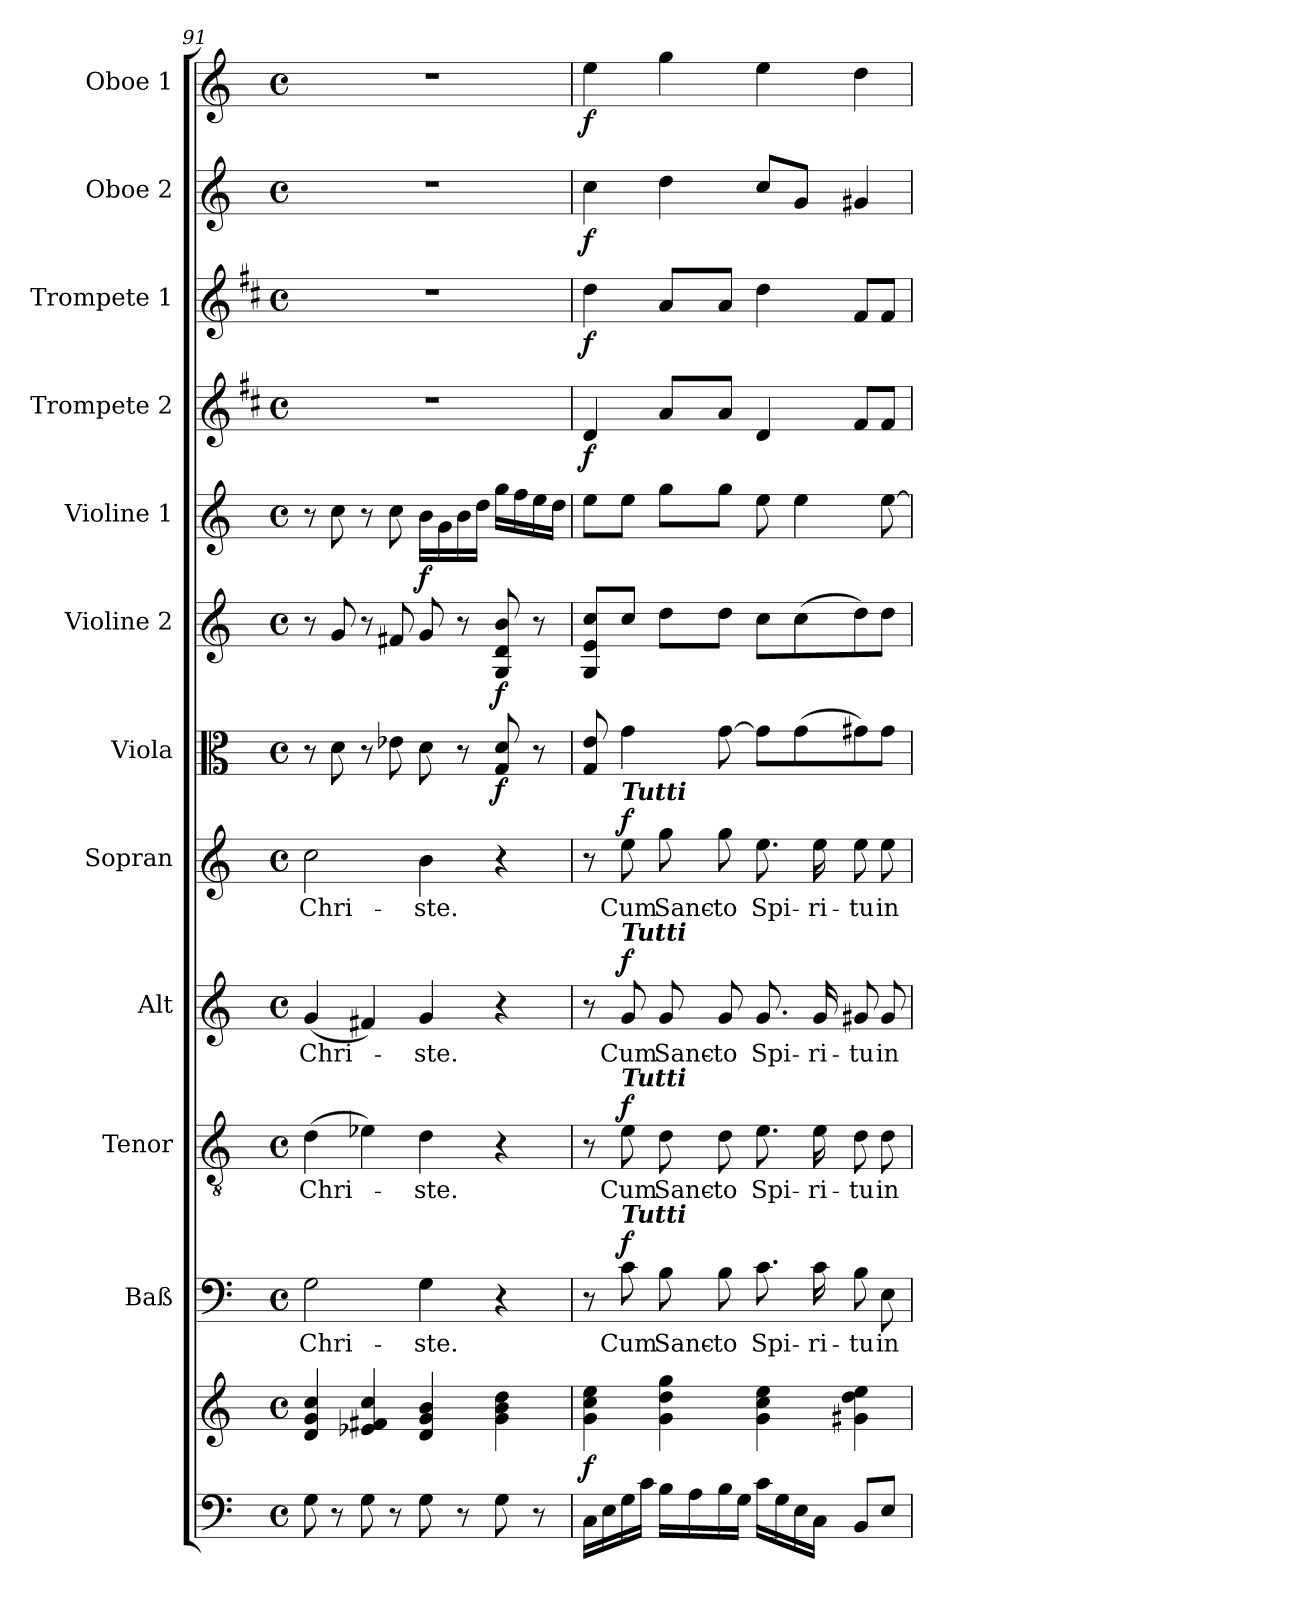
**kern	**kern	**dynam	**kern	**text	**dynam	**kern	**text	**dynam	**kern	**text	**dynam	**kern	**text	**dynam	**kern	**dynam	**kern	**dynam	**kern	**dynam	**kern	**dynam	**kern	**dynam	**kern	**dynam	**kern	**dynam
*part12	*part12	*part12	*part11	*part11	*part11	*part10	*part10	*part10	*part9	*part9	*part9	*part8	*part8	*part8	*part7	*part7	*part6	*part6	*part5	*part5	*part4	*part4	*part3	*part3	*part2	*part2	*part1	*part1
*staff13	*staff12	*staff12/13	*staff11	*staff11	*staff11	*staff10	*staff10	*staff10	*staff9	*staff9	*staff9	*staff8	*staff8	*staff8	*staff7	*staff7	*staff6	*staff6	*staff5	*staff5	*staff4	*staff4	*staff3	*staff3	*staff2	*staff2	*staff1	*staff1
*	*	*	*I"Baß	*	*	*I"Tenor	*	*	*I"Alt	*	*	*I"Sopran	*	*	*I"Viola	*	*I"Violine 2	*	*I"Violine 1	*	*I"Trompete 2	*	*I"Trompete 1	*	*I"Oboe 2	*	*I"Oboe 1	*
*	*	*	*I'Baß	*	*	*I'Ten	*	*	*I'Alt	*	*	*I'Sop	*	*	*I'Vla.	*	*I'Vln. 2	*	*I'Vln. 1	*	*I'Trp. 2	*	*I'Trp. 1	*	*I'Ob. 2	*	*I'Ob. 1	*
*clefF4	*clefG2	*	*clefF4	*	*	*clefGv2	*	*	*clefG2	*	*	*clefG2	*	*	*clefC3	*	*clefG2	*	*clefG2	*	*clefG2	*	*clefG2	*	*clefG2	*	*clefG2	*
*	*	*	*	*	*	*	*	*	*	*	*	*	*	*	*	*	*	*	*	*	*ITrd1c2	*	*ITrd1c2	*	*	*	*	*
*k[]	*k[]	*	*k[]	*	*	*k[]	*	*	*k[]	*	*	*k[]	*	*	*k[]	*	*k[]	*	*k[]	*	*k[]	*	*k[]	*	*k[]	*	*k[]	*
*C:	*C:	*	*C:	*	*	*C:	*	*	*C:	*	*	*C:	*	*	*C:	*	*C:	*	*C:	*	*C:	*	*C:	*	*C:	*	*C:	*
*M4/4	*M4/4	*	*M4/4	*	*	*M4/4	*	*	*M4/4	*	*	*M4/4	*	*	*M4/4	*	*M4/4	*	*M4/4	*	*M4/4	*	*M4/4	*	*M4/4	*	*M4/4	*
*met(c)	*met(c)	*	*met(c)	*	*	*met(c)	*	*	*met(c)	*	*	*met(c)	*	*	*met(c)	*	*met(c)	*	*met(c)	*	*met(c)	*	*met(c)	*	*met(c)	*	*met(c)	*
=91	=91	=91	=91	=91	=91	=91	=91	=91	=91	=91	=91	=91	=91	=91	=91	=91	=91	=91	=91	=91	=91	=91	=91	=91	=91	=91	=91	=91
!	!	!	!	!LO:LY:b	!	!	!LO:LY:b	!	!	!LO:LY:b	!	!	!LO:LY:b	!	!	!	!	!	!	!	!	!	!	!	!	!	!	!
8G\	4d/ 4g/ 4cc/	.	2G\	Chri-	.	(>4d\	Chri-	.	(<4g/	-Chri-	.	2cc\	Chri-	.	8r	.	8r	.	8r	.	1r	.	1r	.	1r	.	1r	.
8r	.	.	.	.	.	.	.	.	.	.	.	.	.	.	8d\	.	8g/	.	8cc\	.	.	.	.	.	.	.	.	.
8G\	4e-X/ 4f#X/ 4cc/	.	.	.	.	4e-X\)	.	.	4f#X/)	.	.	.	.	.	8r	.	8r	.	8r	.	.	.	.	.	.	.	.	.
8r	.	.	.	.	.	.	.	.	.	.	.	.	.	.	8e-X\	.	8f#X/	.	8cc\	.	.	.	.	.	.	.	.	.
!	!	!	!	!LO:LY:b	!	!	!LO:LY:b	!	!	!LO:LY:b	!	!	!LO:LY:b	!	!	!	!	!	!	!LO:DY:b	!	!	!	!	!	!	!	!
8G\	4d/ 4g/ 4b/	.	4G\	-ste.	.	4d\	-ste.	.	4g/	-ste.	.	4b\	-ste.	.	8d\	.	8g/	.	16b\LL	f	.	.	.	.	.	.	.	.
.	.	.	.	.	.	.	.	.	.	.	.	.	.	.	.	.	.	.	16g\	.	.	.	.	.	.	.	.	.
8r	.	.	.	.	.	.	.	.	.	.	.	.	.	.	8r	.	8r	.	16b\	.	.	.	.	.	.	.	.	.
.	.	.	.	.	.	.	.	.	.	.	.	.	.	.	.	.	.	.	16dd\JJ	.	.	.	.	.	.	.	.	.
!	!	!	!	!	!	!	!	!	!	!	!	!	!	!	!	!LO:DY:b	!	!LO:DY:b	!	!	!	!	!	!	!	!	!	!
8G\	4g\ 4b\ 4dd\	.	4r	.	.	4r	.	.	4r	.	.	4r	.	.	8G/ 8d/	f	8G/ 8d/ 8b/	f	16gg\LL	.	.	.	.	.	.	.	.	.
.	.	.	.	.	.	.	.	.	.	.	.	.	.	.	.	.	.	.	16ff\	.	.	.	.	.	.	.	.	.
8r	.	.	.	.	.	.	.	.	.	.	.	.	.	.	8r	.	8r	.	16ee\	.	.	.	.	.	.	.	.	.
.	.	.	.	.	.	.	.	.	.	.	.	.	.	.	.	.	.	.	16dd\JJ	.	.	.	.	.	.	.	.	.
=92	=92	=92	=92	=92	=92	=92	=92	=92	=92	=92	=92	=92	=92	=92	=92	=92	=92	=92	=92	=92	=92	=92	=92	=92	=92	=92	=92	=92
!	!	!LO:DY:b	!	!	!	!	!	!	!	!	!	!	!	!	!	!	!	!	!	!	!	!LO:DY:b	!	!LO:DY:b	!	!LO:DY:b	!	!LO:DY:b
16C\LL	4g\ 4cc\ 4ee\	f	8r	.	.	8r	.	.	8r	.	.	8r	.	.	8G/ 8e/	.	8G/ 8e/ 8cc/L	.	8ee\L	.	4c/	f	4cc\	f	4cc\	f	4ee\	f
16E\	.	.	.	.	.	.	.	.	.	.	.	.	.	.	.	.	.	.	.	.	.	.	.	.	.	.	.	.
!	!	!	!	!	!	!	!	!	!	!	!	!LO:TX:a:Bi:t=Tutti	!	!	!	!	!	!	!	!	!	!	!	!	!	!	!	!
!	!	!	!	!	!	!	!	!	!LO:TX:a:Bi:t=Tutti	!	!	!	!	!	!	!	!	!	!	!	!	!	!	!	!	!	!	!
!	!	!	!	!	!	!LO:TX:a:Bi:t=Tutti	!	!	!	!	!	!	!	!	!	!	!	!	!	!	!	!	!	!	!	!	!	!
!	!	!	!LO:TX:a:Bi:t=Tutti	!	!	!	!	!	!	!	!	!	!	!	!	!	!	!	!	!	!	!	!	!	!	!	!	!
!	!	!	!	!LO:LY:b	!LO:DY:a	!	!LO:LY:b	!LO:DY:a	!	!LO:LY:b	!LO:DY:a	!	!LO:LY:b	!LO:DY:a	!	!	!	!	!	!	!	!	!	!	!	!	!	!
16G\	.	.	8c\	Cum	f	8e\	Cum	f	8g/	Cum	f	8ee\	Cum	f	4g\	.	8cc/J	.	8ee\J	.	.	.	.	.	.	.	.	.
16c\JJ	.	.	.	.	.	.	.	.	.	.	.	.	.	.	.	.	.	.	.	.	.	.	.	.	.	.	.	.
!	!	!	!	!LO:LY:b	!	!	!LO:LY:b	!	!	!LO:LY:b	!	!	!LO:LY:b	!	!	!	!	!	!	!	!	!	!	!	!	!	!	!
16B\LL	4g\ 4dd\ 4gg\	.	8B\	Sanc-	.	8d\	Sanc-	.	8g/	Sanc-	.	8gg\	Sanc-	.	.	.	8dd\L	.	8gg\L	.	8g/L	.	8g/L	.	4dd\	.	4gg\	.
16A\	.	.	.	.	.	.	.	.	.	.	.	.	.	.	.	.	.	.	.	.	.	.	.	.	.	.	.	.
!	!	!	!	!LO:LY:b	!	!	!LO:LY:b	!	!	!LO:LY:b	!	!	!LO:LY:b	!	!	!	!	!	!	!	!	!	!	!	!	!	!	!
16B\	.	.	8B\	-to	.	8d\	-to	.	8g/	-to	.	8gg\	-to	.	[8g\	.	8dd\J	.	8gg\J	.	8g/J	.	8g/J	.	.	.	.	.
16G\JJ	.	.	.	.	.	.	.	.	.	.	.	.	.	.	.	.	.	.	.	.	.	.	.	.	.	.	.	.
!	!	!	!	!LO:LY:b	!	!	!LO:LY:b	!	!	!LO:LY:b	!	!	!LO:LY:b	!	!	!	!	!	!	!	!	!	!	!	!	!	!	!
16c\LL	4g\ 4cc\ 4ee\	.	8.c\	Spi-	.	8.e\	Spi-	.	8.g/	Spi-	.	8.ee\	Spi-	.	8g\L]	.	8cc\L	.	8ee\	.	4c/	.	4cc\	.	8cc/L	.	4ee\	.
16G\	.	.	.	.	.	.	.	.	.	.	.	.	.	.	.	.	.	.	.	.	.	.	.	.	.	.	.	.
16E\	.	.	.	.	.	.	.	.	.	.	.	.	.	.	(>8g\	.	(>8cc\	.	4ee\	.	.	.	.	.	8g/J	.	.	.
!	!	!	!	!LO:LY:b	!	!	!LO:LY:b	!	!	!LO:LY:b	!	!	!LO:LY:b	!	!	!	!	!	!	!	!	!	!	!	!	!	!	!
16C\JJ	.	.	16c\	-ri-	.	16e\	-ri-	.	16g/	-ri-	.	16ee\	-ri-	.	.	.	.	.	.	.	.	.	.	.	.	.	.	.
!	!	!	!	!LO:LY:b	!	!	!LO:LY:b	!	!	!LO:LY:b	!	!	!LO:LY:b	!	!	!	!	!	!	!	!	!	!	!	!	!	!	!
8BB/L	4g#X\ 4dd\ 4ee\	.	8B\	-tu	.	8d\	-tu	.	8g#X/	-tu	.	8ee\	-tu	.	8g#X\)	.	8dd\)	.	.	.	8e/L	.	8e/L	.	4g#X/	.	4dd\	.
!	!	!	!	!LO:LY:b	!	!	!LO:LY:b	!	!	!LO:LY:b	!	!	!LO:LY:b	!	!	!	!	!	!	!	!	!	!	!	!	!	!	!
8E/J	.	.	8E\	in	.	8d\	in	.	8g#/	in	.	8ee\	in	.	8g#\J	.	8dd\J	.	[8ee\	.	8e/J	.	8e/J	.	.	.	.	.
=	=	=	=	=	=	=	=	=	=	=	=	=	=	=	=	=	=	=	=	=	=	=	=	=	=	=	=	=
*-	*-	*-	*-	*-	*-	*-	*-	*-	*-	*-	*-	*-	*-	*-	*-	*-	*-	*-	*-	*-	*-	*-	*-	*-	*-	*-	*-	*-
